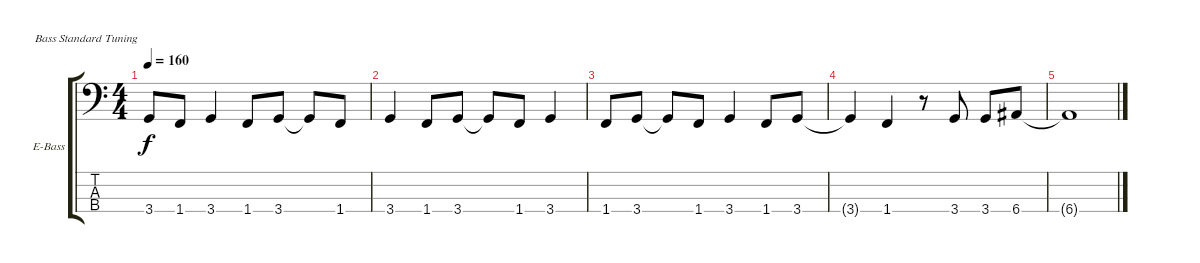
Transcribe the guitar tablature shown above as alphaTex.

\bracketExtendMode groupsimilarinstruments
\firstSystemTrackNameOrientation horizontal
\otherSystemsTrackNameOrientation horizontal
\track ("Bass" "E-Bass") {instrument electricbasspick}
\staff {score tabs}
\tuning (G2 D2 A1 E1)
\ts (4 4)
\tempo 160
\clef f4
\ks c
3.4{t}.8{dy f} 1.4.8 3.4.4 1.4.8 3.4.8 3.4{t}.8 1.4.8 |
3.4.4 1.4.8 3.4.8 3.4{t}.8 1.4.8 3.4.4 |
1.4.8 3.4.8 3.4{t}.8 1.4.8 3.4.4 1.4.8 3.4.8 |
3.4{t}.4 1.4.4 r.8 3.4.8 3.4.8 6.4.8 |
6.4{t}.1
